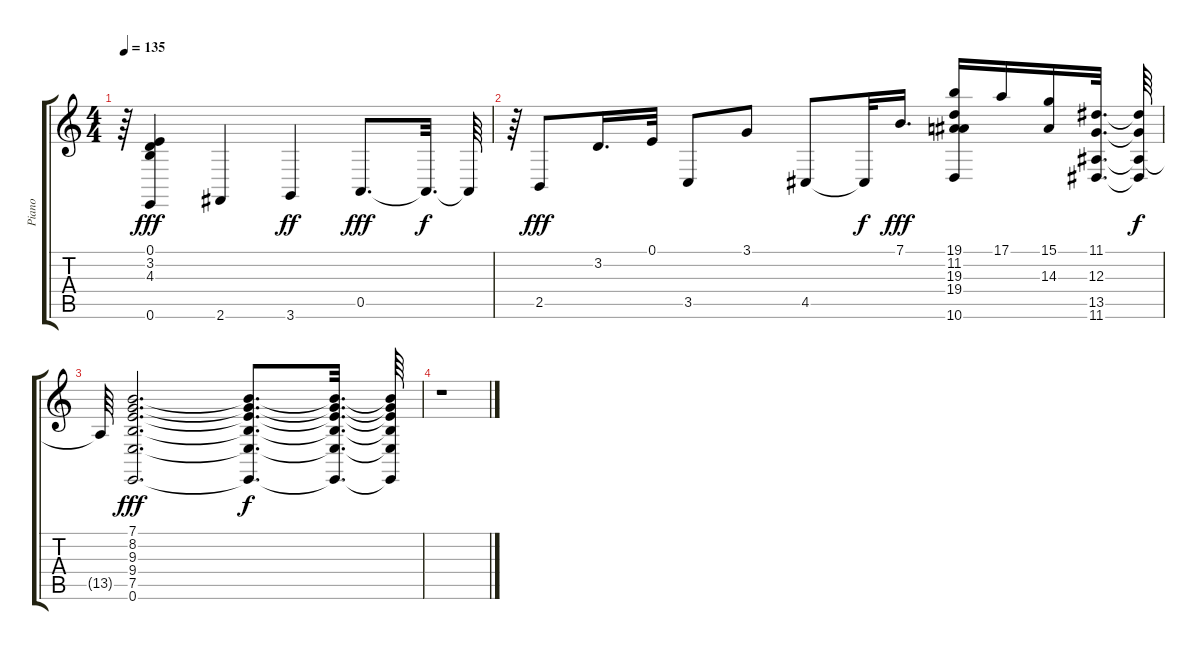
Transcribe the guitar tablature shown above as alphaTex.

\track ("Piano" "Piano") {instrument honkytonkpiano}
\staff {score tabs}
\tuning (E4 B3 G3 D3 A2 E2) {hide}
\ts (4 4)
\tempo 135
\clef g2
\ks c
r.64{dy f} (0.1 3.2 4.3 0.6).4{dy fff} 2.6.4 3.6.4{dy ff} 0.5.8{d dy fff} 0.5{t}.32{d dy f} 0.5{t}.64 |
r.64 2.5.8{dy fff} 3.2.16{d} 0.1.32 3.5.8 3.1.8 4.5.8 4.5{t}.32{dy f} 7.1.16{d dy fff} (19.1 11.2 19.3 19.4 10.6).16 17.1.16 (15.1 14.3).16 (11.1 12.3 13.5 11.6).32{d} (11.1{t} 12.3{t} 13.5{t} 11.6{t}).64{dy f} |
13.5{t}.64 (7.1 8.2 9.3 9.4 7.5 0.6).2{d dy fff} (7.1{t} 8.2{t} 9.3{t} 9.4{t} 7.5{t} 0.6{t}).8{d dy f} (7.1{t} 8.2{t} 9.3{t} 9.4{t} 7.5{t} 0.6{t}).32{d} (7.1{t} 8.2{t} 9.3{t} 9.4{t} 7.5{t} 0.6{t}).64 |
r.1
